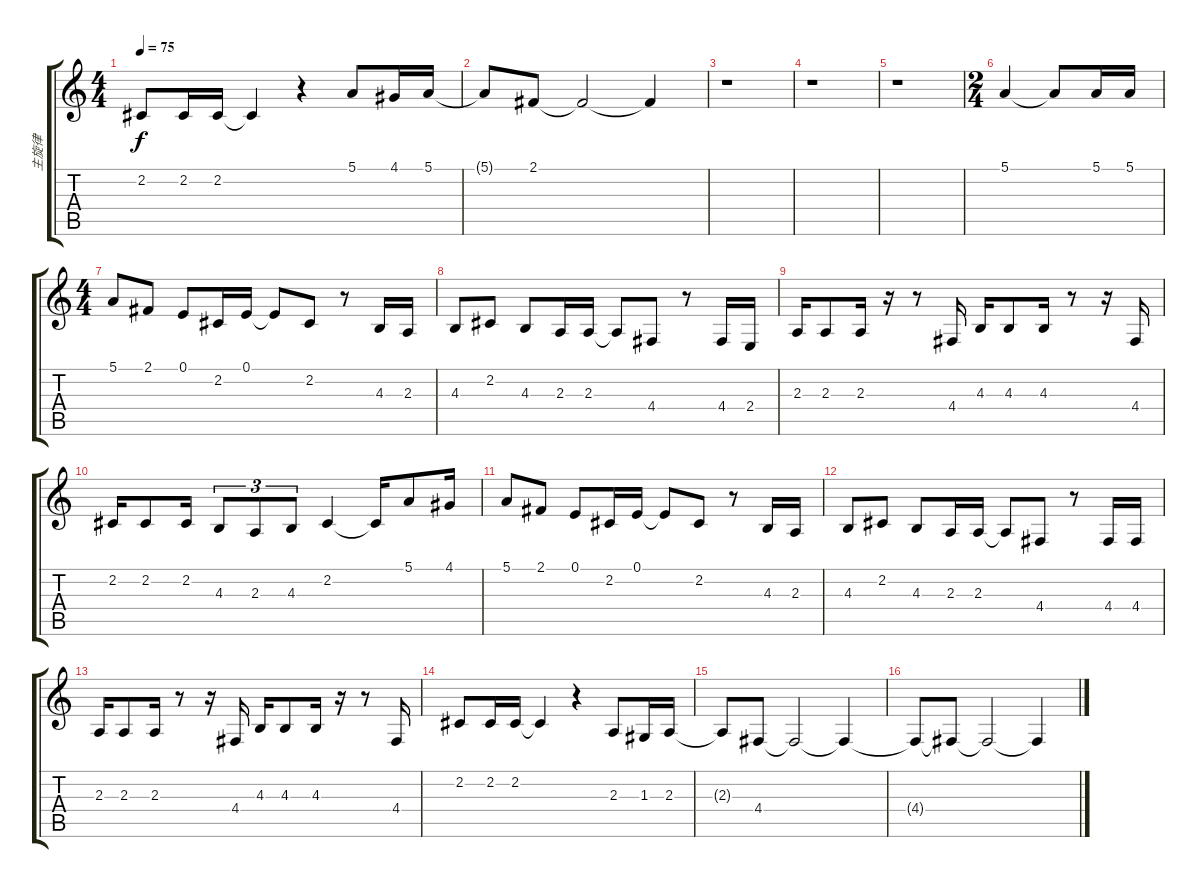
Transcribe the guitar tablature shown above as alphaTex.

\track ("主旋律" "主旋律") {instrument flute}
\staff {score tabs}
\tuning (E4 B3 G3 D3 A2 E2) {hide}
\ts (4 4)
\tempo 75
\clef g2
\ks c
2.2.8{dy f} 2.2.16 2.2.16 2.2{t}.4 r.4 5.1.8 4.1.16 5.1.16 |
5.1{t}.8 2.1.8 2.1{t}.2 2.1{t}.4 |
r.1 |
r.1 |
r.1 |
\ts (2 4)
5.1.4 5.1{t}.8 5.1.16 5.1.16 |
\ts (4 4)
5.1.8 2.1.8 0.1.8 2.2.16 0.1.16 0.1{t}.8 2.2.8 r.8 4.3.16 2.3.16 |
4.3.8 2.2.8 4.3.8 2.3.16 2.3.16 2.3{t}.8 4.4.8 r.8 4.4.16 2.4.16 |
2.3.16 2.3.8 2.3.16 r.16 r.8 4.4.16 4.3.16 4.3.8 4.3.16 r.8 r.16 4.4.16 |
2.2.16 2.2.8 2.2.16 4.3.8{tu (3 2)} 2.3.8{tu (3 2)} 4.3.8{tu (3 2)} 2.2.4 2.2{t}.16 5.1.8 4.1.16 |
5.1.8 2.1.8 0.1.8 2.2.16 0.1.16 0.1{t}.8 2.2.8 r.8 4.3.16 2.3.16 |
4.3.8 2.2.8 4.3.8 2.3.16 2.3.16 2.3{t}.8 4.4.8 r.8 4.4.16 4.4.16 |
2.3.16 2.3.8 2.3.16 r.8 r.16 4.4.16 4.3.16 4.3.8 4.3.16 r.16 r.8 4.4.16 |
2.2.8 2.2.16 2.2.16 2.2{t}.4 r.4 2.3.8 1.3.16 2.3.16 |
2.3{t}.8 4.4.8 4.4{t}.2 4.4{t}.4 |
4.4{t}.8 4.4{t}.8 4.4{t}.2 4.4{t}.4
